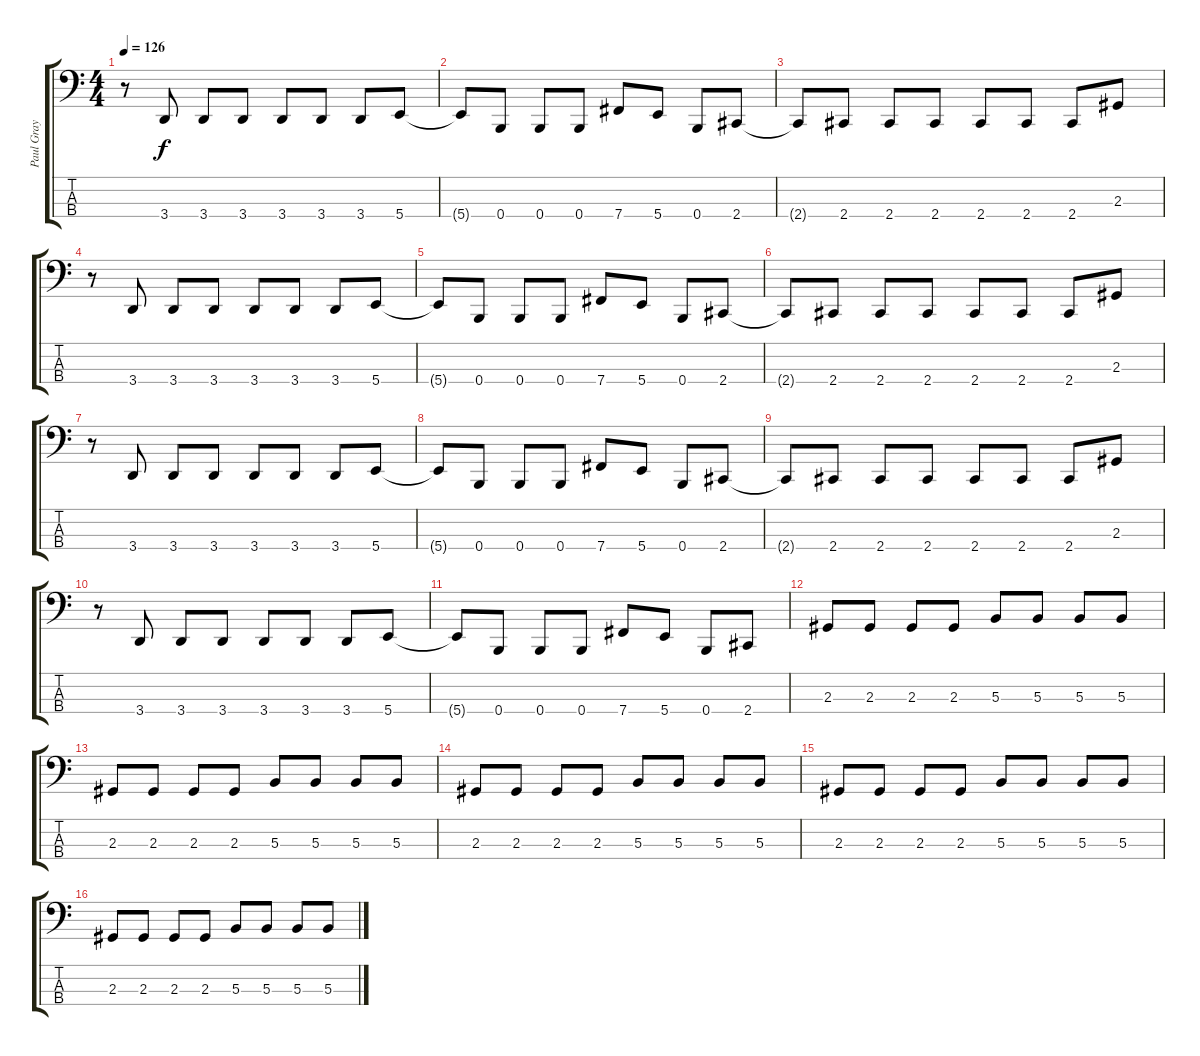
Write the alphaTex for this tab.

\track ("Paul Gray" "Paul Gray") {instrument electricbasspick}
\staff {score tabs}
\tuning (E2 B1 Gb1 B0) {hide}
\ts (4 4)
\tempo 126
\clef f4
\ks c
r.8{dy f} 3.4.8 3.4.8 3.4.8 3.4.8 3.4.8 3.4.8 5.4.8 |
5.4{t}.8 0.4.8 0.4.8 0.4.8 7.4.8 5.4.8 0.4.8 2.4.8 |
2.4{t}.8 2.4.8 2.4.8 2.4.8 2.4.8 2.4.8 2.4.8 2.3.8 |
r.8 3.4.8 3.4.8 3.4.8 3.4.8 3.4.8 3.4.8 5.4.8 |
5.4{t}.8 0.4.8 0.4.8 0.4.8 7.4.8 5.4.8 0.4.8 2.4.8 |
2.4{t}.8 2.4.8 2.4.8 2.4.8 2.4.8 2.4.8 2.4.8 2.3.8 |
r.8 3.4.8 3.4.8 3.4.8 3.4.8 3.4.8 3.4.8 5.4.8 |
5.4{t}.8 0.4.8 0.4.8 0.4.8 7.4.8 5.4.8 0.4.8 2.4.8 |
2.4{t}.8 2.4.8 2.4.8 2.4.8 2.4.8 2.4.8 2.4.8 2.3.8 |
r.8 3.4.8 3.4.8 3.4.8 3.4.8 3.4.8 3.4.8 5.4.8 |
5.4{t}.8 0.4.8 0.4.8 0.4.8 7.4.8 5.4.8 0.4.8 2.4.8 |
2.3.8 2.3.8 2.3.8 2.3.8 5.3.8 5.3.8 5.3.8 5.3.8 |
2.3.8 2.3.8 2.3.8 2.3.8 5.3.8 5.3.8 5.3.8 5.3.8 |
2.3.8 2.3.8 2.3.8 2.3.8 5.3.8 5.3.8 5.3.8 5.3.8 |
2.3.8 2.3.8 2.3.8 2.3.8 5.3.8 5.3.8 5.3.8 5.3.8 |
2.3.8 2.3.8 2.3.8 2.3.8 5.3.8 5.3.8 5.3.8 5.3.8
